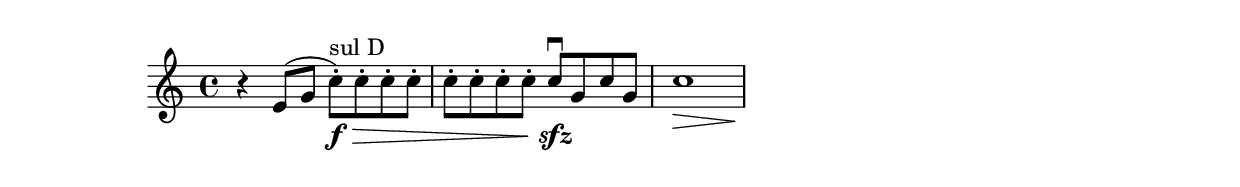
\version "2.16.0"

\header { texidoc = "Empty chords accept articulations, occupy no time,
                     and leave the current duration unchanged."
        }

\relative c' {
  r4 e8( g <>) ^"sul D" \f \> \repeat unfold 8 { c-. } <>\sfz
  <>\downbow \repeat unfold 2 { c g } c1\> <>\enddecr
}
